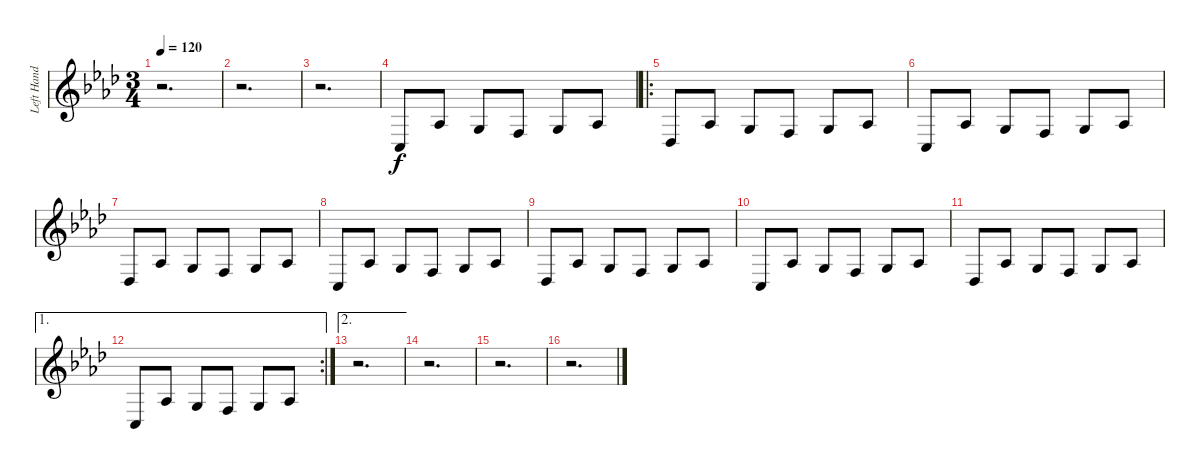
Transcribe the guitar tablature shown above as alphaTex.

\track ("Left Hand I" "Left Hand ") {instrument acousticgrandpiano}
\staff {score}
\tuning (E4 B3 G3 D3 A2 E2) {hide}
\ts (3 4)
\tempo 120
\clef g2
\ks ab
r.2{d dy f} |
r.2{d} |
r.2{d} |
8.6.8 1.3.8 0.3.8 3.4.8 0.3.8 6.4.8 |
\ro
4.5.8 1.3.8 0.3.8 3.4.8 0.3.8 6.4.8 |
8.6.8 1.3.8 0.3.8 3.4.8 0.3.8 6.4.8 |
4.5.8 1.3.8 0.3.8 3.4.8 0.3.8 6.4.8 |
8.6.8 1.3.8 0.3.8 3.4.8 0.3.8 6.4.8 |
4.5.8 1.3.8 0.3.8 3.4.8 0.3.8 6.4.8 |
8.6.8 1.3.8 0.3.8 3.4.8 0.3.8 6.4.8 |
4.5.8 1.3.8 0.3.8 3.4.8 0.3.8 6.4.8 |
\ae 1
\rc 2
8.6.8 1.3.8 0.3.8 3.4.8 0.3.8 6.4.8 |
\ae 2
r.2{d} |
r.2{d} |
r.2{d} |
r.2{d}
